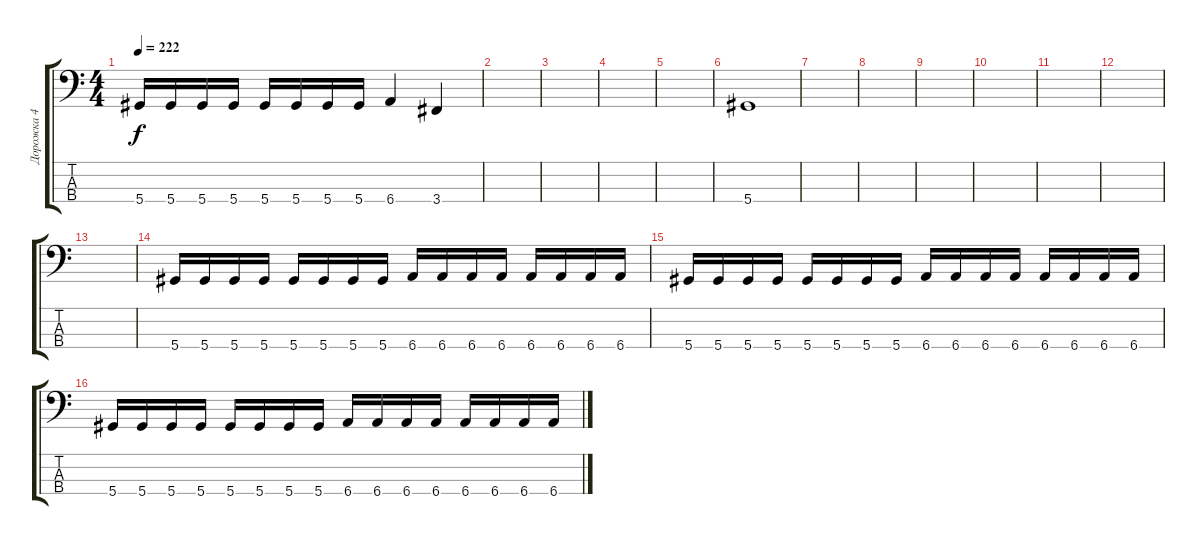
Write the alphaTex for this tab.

\track ("Дорожка 4" "Дорожка 4") {instrument electricbassfinger}
\staff {score tabs}
\tuning (Gb2 Db2 Ab1 Eb1) {hide}
\ts (4 4)
\tempo 222
\clef f4
\ks c
5.4.16{dy f} 5.4.16 5.4.16 5.4.16 5.4.16 5.4.16 5.4.16 5.4.16 6.4.4 3.4.4 |
|
|
|
|
5.4.1 |
|
|
|
|
|
|
|
5.4.16 5.4.16 5.4.16 5.4.16 5.4.16 5.4.16 5.4.16 5.4.16 6.4.16 6.4.16 6.4.16 6.4.16 6.4.16 6.4.16 6.4.16 6.4.16 |
5.4.16 5.4.16 5.4.16 5.4.16 5.4.16 5.4.16 5.4.16 5.4.16 6.4.16 6.4.16 6.4.16 6.4.16 6.4.16 6.4.16 6.4.16 6.4.16 |
5.4.16 5.4.16 5.4.16 5.4.16 5.4.16 5.4.16 5.4.16 5.4.16 6.4.16 6.4.16 6.4.16 6.4.16 6.4.16 6.4.16 6.4.16 6.4.16
